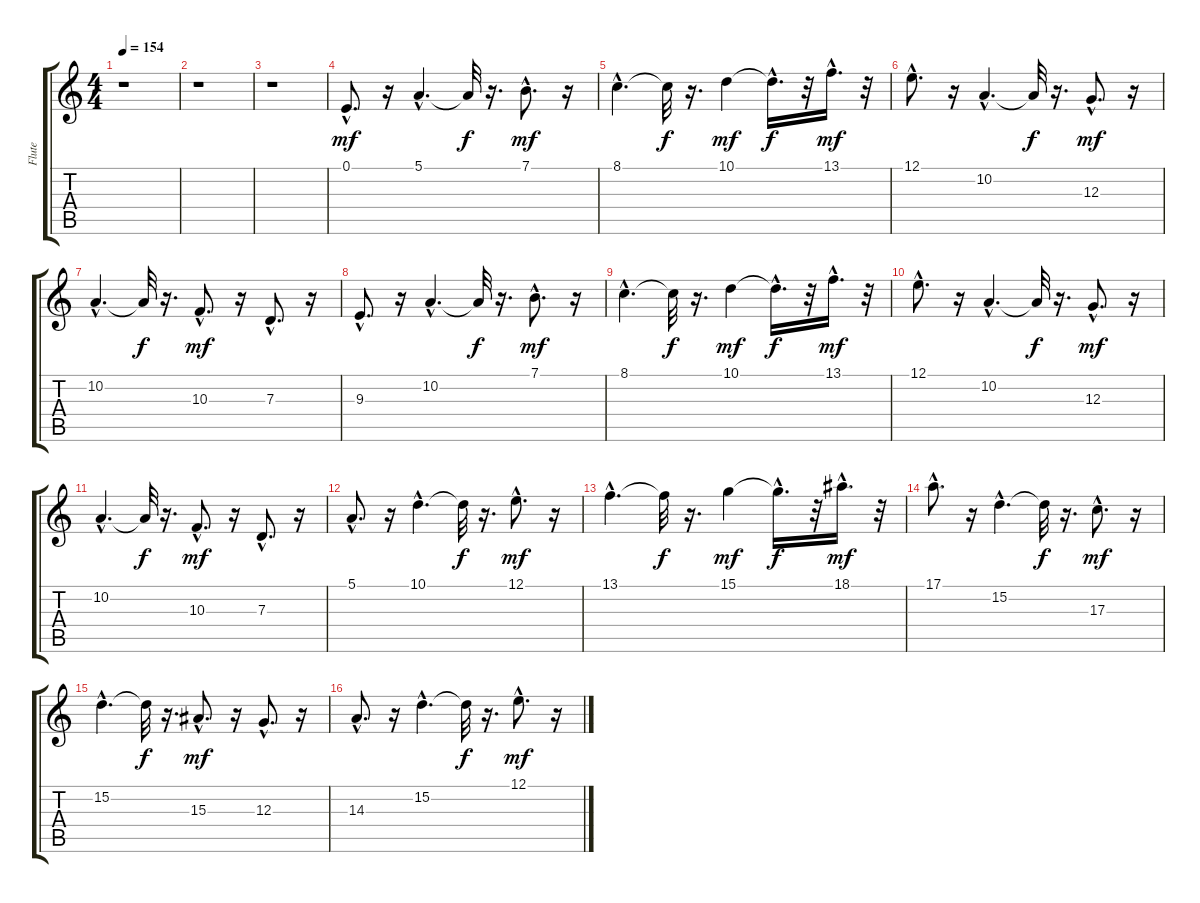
\track ("Flute" "Flute") {instrument flute}
\staff {score tabs}
\tuning (E4 B3 G3 D3 A2 E2) {hide}
\ts (4 4)
\tempo 154
\clef g2
\ks c
r.1{dy mf} |
r.1 |
r.1 |
0.1{hac}.8{d} r.16 5.1{hac}.4{d} 5.1{t}.32{dy f} r.16{d} 7.1{hac}.8{d dy mf} r.16 |
8.1{hac}.4{d} 8.1{t}.32{dy f} r.16{d} 10.1.4{dy mf} 10.1{hac t}.16{d dy f} r.32 13.1{hac}.16{d dy mf} r.32 |
12.1{hac}.8{d} r.16 10.2{hac}.4{d} 10.2{t}.32{dy f} r.16{d} 12.3{hac}.8{d dy mf} r.16 |
10.2{hac}.4{d} 10.2{t}.32{dy f} r.16{d} 10.3{hac}.8{d dy mf} r.16 7.3{hac}.8{d} r.16 |
9.3{hac}.8{d} r.16 10.2{hac}.4{d} 10.2{t}.32{dy f} r.16{d} 7.1{hac}.8{d dy mf} r.16 |
8.1{hac}.4{d} 8.1{t}.32{dy f} r.16{d} 10.1.4{dy mf} 10.1{hac t}.16{d dy f} r.32 13.1{hac}.16{d dy mf} r.32 |
12.1{hac}.8{d} r.16 10.2{hac}.4{d} 10.2{t}.32{dy f} r.16{d} 12.3{hac}.8{d dy mf} r.16 |
10.2{hac}.4{d} 10.2{t}.32{dy f} r.16{d} 10.3{hac}.8{d dy mf} r.16 7.3{hac}.8{d} r.16 |
5.1{hac}.8{d} r.16 10.1{hac}.4{d} 10.1{t}.32{dy f} r.16{d} 12.1{hac}.8{d dy mf} r.16 |
13.1{hac}.4{d} 13.1{t}.32{dy f} r.16{d} 15.1.4{dy mf} 15.1{hac t}.16{d dy f} r.32 18.1{hac}.16{d dy mf} r.32 |
17.1{hac}.8{d} r.16 15.2{hac}.4{d} 15.2{t}.32{dy f} r.16{d} 17.3{hac}.8{d dy mf} r.16 |
15.2{hac}.4{d} 15.2{t}.32{dy f} r.16{d} 15.3{hac}.8{d dy mf} r.16 12.3{hac}.8{d} r.16 |
14.3{hac}.8{d} r.16 15.2{hac}.4{d} 15.2{t}.32{dy f} r.16{d} 12.1{hac}.8{d dy mf} r.16
